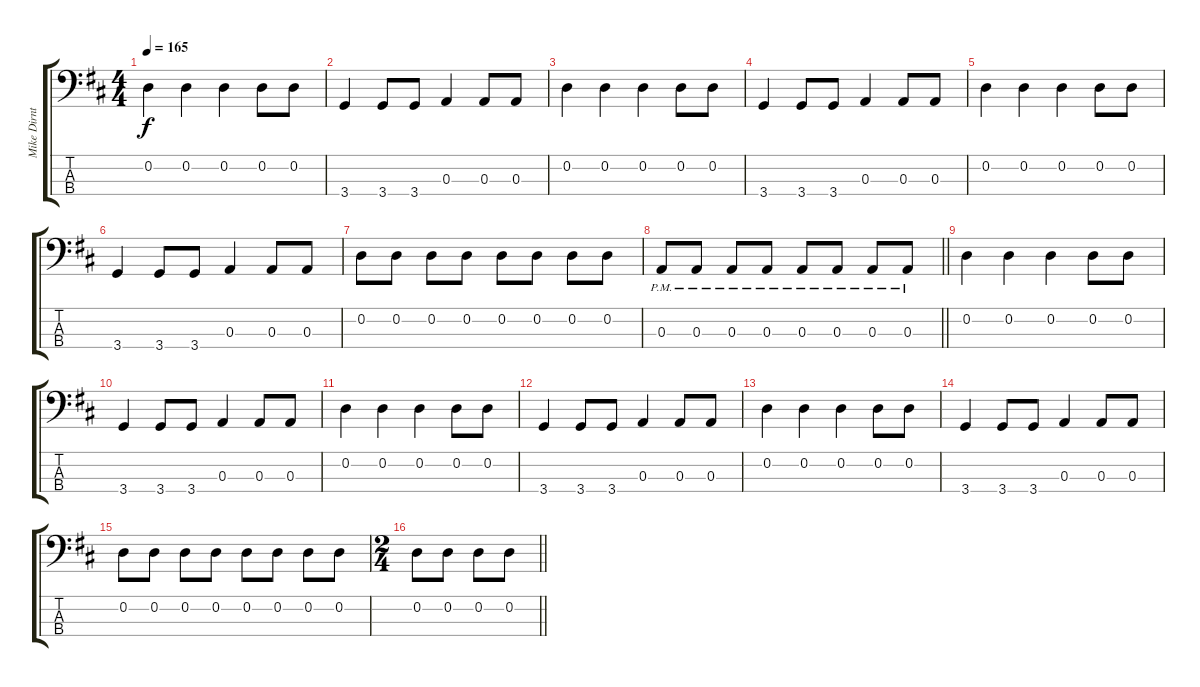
\track ("Mike Dirnt (Bass)" "Mike Dirnt") {instrument electricbassfinger}
\staff {score tabs}
\tuning (G2 D2 A1 E1) {hide}
\ts (4 4)
\tempo 165
\clef f4
\ks d
0.2.4{dy f} 0.2.4 0.2.4 0.2.8 0.2.8 |
3.4.4 3.4.8 3.4.8 0.3.4 0.3.8 0.3.8 |
0.2.4 0.2.4 0.2.4 0.2.8 0.2.8 |
3.4.4 3.4.8 3.4.8 0.3.4 0.3.8 0.3.8 |
0.2.4 0.2.4 0.2.4 0.2.8 0.2.8 |
3.4.4 3.4.8 3.4.8 0.3.4 0.3.8 0.3.8 |
0.2.8 0.2.8 0.2.8 0.2.8 0.2.8 0.2.8 0.2.8 0.2.8 |
\barLineRight lightlight
0.3{pm}.8 0.3{pm}.8 0.3{pm}.8 0.3{pm}.8 0.3{pm}.8 0.3{pm}.8 0.3{pm}.8 0.3{pm}.8 |
0.2.4 0.2.4 0.2.4 0.2.8 0.2.8 |
3.4.4 3.4.8 3.4.8 0.3.4 0.3.8 0.3.8 |
0.2.4 0.2.4 0.2.4 0.2.8 0.2.8 |
3.4.4 3.4.8 3.4.8 0.3.4 0.3.8 0.3.8 |
0.2.4 0.2.4 0.2.4 0.2.8 0.2.8 |
3.4.4 3.4.8 3.4.8 0.3.4 0.3.8 0.3.8 |
0.2.8 0.2.8 0.2.8 0.2.8 0.2.8 0.2.8 0.2.8 0.2.8 |
\ts (2 4)
\barLineRight lightlight
0.2.8 0.2.8 0.2.8 0.2.8
